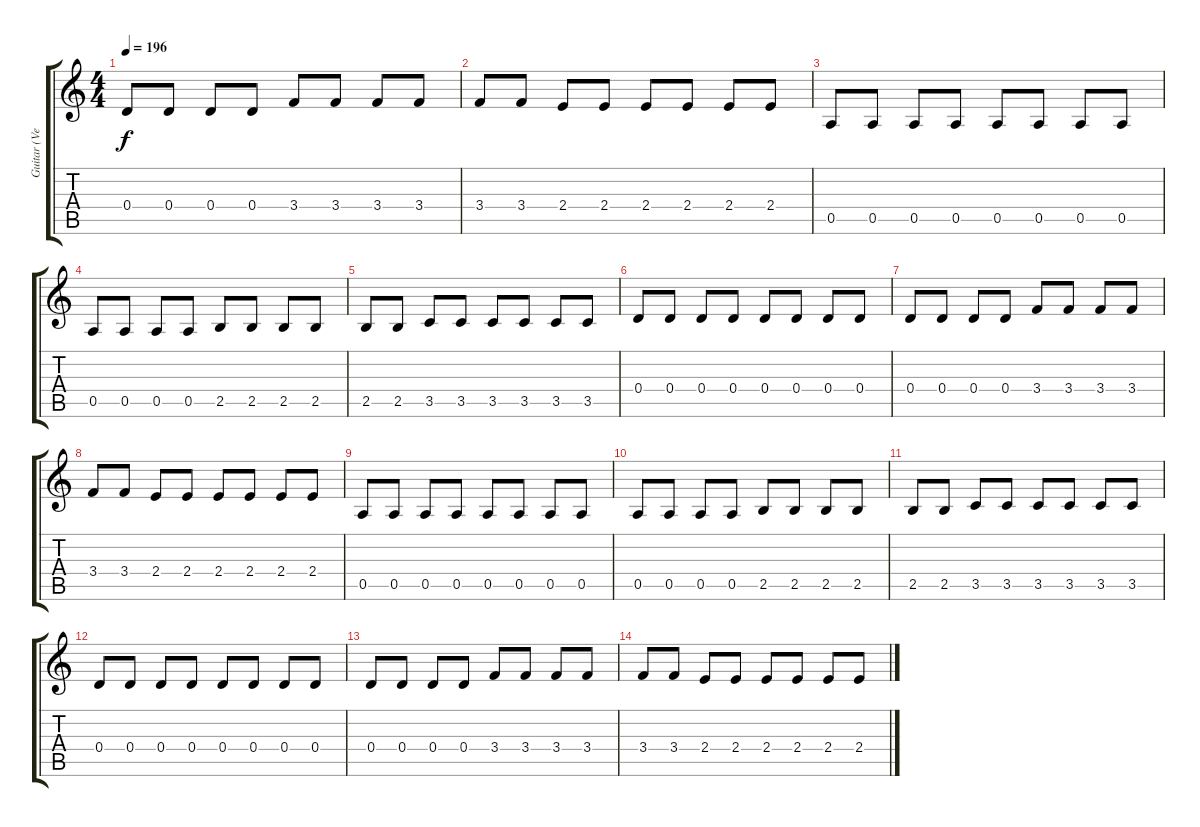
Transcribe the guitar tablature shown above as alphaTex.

\track ("Guitar (Verses)" "Guitar (Ve") {instrument overdrivenguitar}
\staff {score tabs}
\tuning (E4 B3 G3 D3 A2 E2) {hide}
\ts (4 4)
\tempo 196
\clef g2
\ks c
0.4.8{dy f} 0.4.8 0.4.8 0.4.8 3.4.8 3.4.8 3.4.8 3.4.8 |
3.4.8 3.4.8 2.4.8 2.4.8 2.4.8 2.4.8 2.4.8 2.4.8 |
0.5.8 0.5.8 0.5.8 0.5.8 0.5.8 0.5.8 0.5.8 0.5.8 |
0.5.8 0.5.8 0.5.8 0.5.8 2.5.8 2.5.8 2.5.8 2.5.8 |
2.5.8 2.5.8 3.5.8 3.5.8 3.5.8 3.5.8 3.5.8 3.5.8 |
0.4.8 0.4.8 0.4.8 0.4.8 0.4.8 0.4.8 0.4.8 0.4.8 |
0.4.8 0.4.8 0.4.8 0.4.8 3.4.8 3.4.8 3.4.8 3.4.8 |
3.4.8 3.4.8 2.4.8 2.4.8 2.4.8 2.4.8 2.4.8 2.4.8 |
0.5.8 0.5.8 0.5.8 0.5.8 0.5.8 0.5.8 0.5.8 0.5.8 |
0.5.8 0.5.8 0.5.8 0.5.8 2.5.8 2.5.8 2.5.8 2.5.8 |
2.5.8 2.5.8 3.5.8 3.5.8 3.5.8 3.5.8 3.5.8 3.5.8 |
0.4.8 0.4.8 0.4.8 0.4.8 0.4.8 0.4.8 0.4.8 0.4.8 |
0.4.8 0.4.8 0.4.8 0.4.8 3.4.8 3.4.8 3.4.8 3.4.8 |
3.4.8 3.4.8 2.4.8 2.4.8 2.4.8 2.4.8 2.4.8 2.4.8
